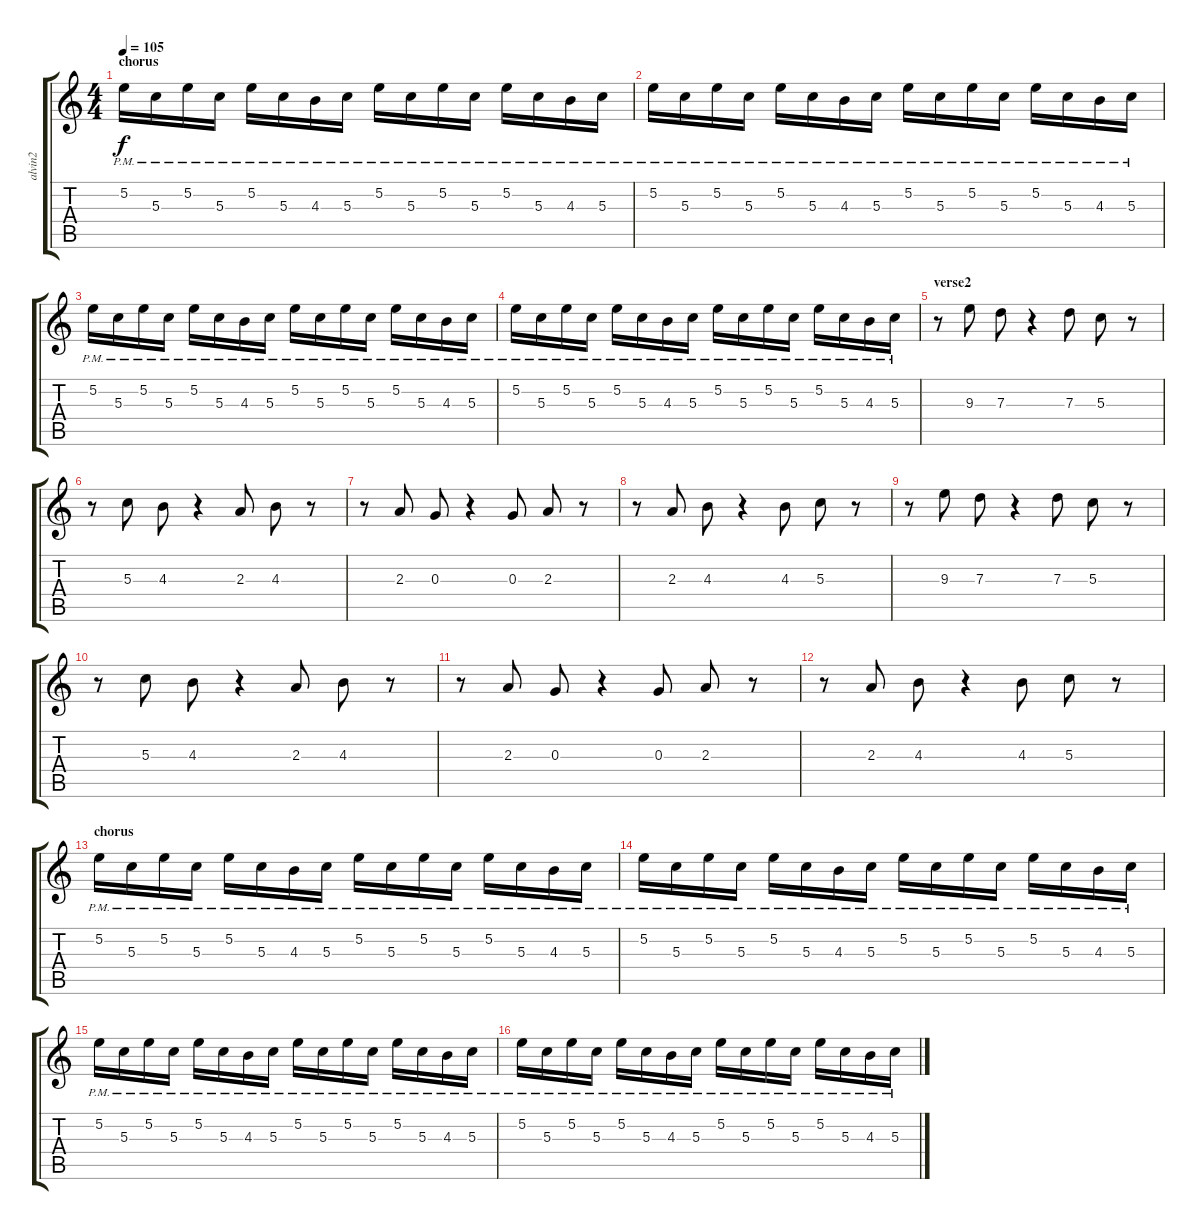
\track ("alvin2" "alvin2") {instrument distortionguitar}
\staff {score tabs}
\tuning (E4 B3 G3 D3 A2 E2) {hide}
\ts (4 4)
\section ("" "chorus")
\tempo 105
\clef g2
\ks c
5.2{pm}.16{dy f} 5.3{pm}.16 5.2{pm}.16 5.3{pm}.16 5.2{pm}.16 5.3{pm}.16 4.3{pm}.16 5.3{pm}.16 5.2{pm}.16 5.3{pm}.16 5.2{pm}.16 5.3{pm}.16 5.2{pm}.16 5.3{pm}.16 4.3{pm}.16 5.3{pm}.16 |
5.2{pm}.16 5.3{pm}.16 5.2{pm}.16 5.3{pm}.16 5.2{pm}.16 5.3{pm}.16 4.3{pm}.16 5.3{pm}.16 5.2{pm}.16 5.3{pm}.16 5.2{pm}.16 5.3{pm}.16 5.2{pm}.16 5.3{pm}.16 4.3{pm}.16 5.3{pm}.16 |
5.2{pm}.16 5.3{pm}.16 5.2{pm}.16 5.3{pm}.16 5.2{pm}.16 5.3{pm}.16 4.3{pm}.16 5.3{pm}.16 5.2{pm}.16 5.3{pm}.16 5.2{pm}.16 5.3{pm}.16 5.2{pm}.16 5.3{pm}.16 4.3{pm}.16 5.3{pm}.16 |
5.2{pm}.16 5.3{pm}.16 5.2{pm}.16 5.3{pm}.16 5.2{pm}.16 5.3{pm}.16 4.3{pm}.16 5.3{pm}.16 5.2{pm}.16 5.3{pm}.16 5.2{pm}.16 5.3{pm}.16 5.2{pm}.16 5.3{pm}.16 4.3{pm}.16 5.3{pm}.16 |
\section ("" "verse2")
r.8 9.3.8 7.3.8 r.4 7.3.8 5.3.8 r.8 |
r.8 5.3.8 4.3.8 r.4 2.3.8 4.3.8 r.8 |
r.8 2.3.8 0.3.8 r.4 0.3.8 2.3.8 r.8 |
r.8 2.3.8 4.3.8 r.4 4.3.8 5.3.8 r.8 |
r.8 9.3.8 7.3.8 r.4 7.3.8 5.3.8 r.8 |
r.8 5.3.8 4.3.8 r.4 2.3.8 4.3.8 r.8 |
r.8 2.3.8 0.3.8 r.4 0.3.8 2.3.8 r.8 |
r.8 2.3.8 4.3.8 r.4 4.3.8 5.3.8 r.8 |
\section ("" "chorus")
5.2{pm}.16 5.3{pm}.16 5.2{pm}.16 5.3{pm}.16 5.2{pm}.16 5.3{pm}.16 4.3{pm}.16 5.3{pm}.16 5.2{pm}.16 5.3{pm}.16 5.2{pm}.16 5.3{pm}.16 5.2{pm}.16 5.3{pm}.16 4.3{pm}.16 5.3{pm}.16 |
5.2{pm}.16 5.3{pm}.16 5.2{pm}.16 5.3{pm}.16 5.2{pm}.16 5.3{pm}.16 4.3{pm}.16 5.3{pm}.16 5.2{pm}.16 5.3{pm}.16 5.2{pm}.16 5.3{pm}.16 5.2{pm}.16 5.3{pm}.16 4.3{pm}.16 5.3{pm}.16 |
5.2{pm}.16 5.3{pm}.16 5.2{pm}.16 5.3{pm}.16 5.2{pm}.16 5.3{pm}.16 4.3{pm}.16 5.3{pm}.16 5.2{pm}.16 5.3{pm}.16 5.2{pm}.16 5.3{pm}.16 5.2{pm}.16 5.3{pm}.16 4.3{pm}.16 5.3{pm}.16 |
5.2{pm}.16 5.3{pm}.16 5.2{pm}.16 5.3{pm}.16 5.2{pm}.16 5.3{pm}.16 4.3{pm}.16 5.3{pm}.16 5.2{pm}.16 5.3{pm}.16 5.2{pm}.16 5.3{pm}.16 5.2{pm}.16 5.3{pm}.16 4.3{pm}.16 5.3{pm}.16
